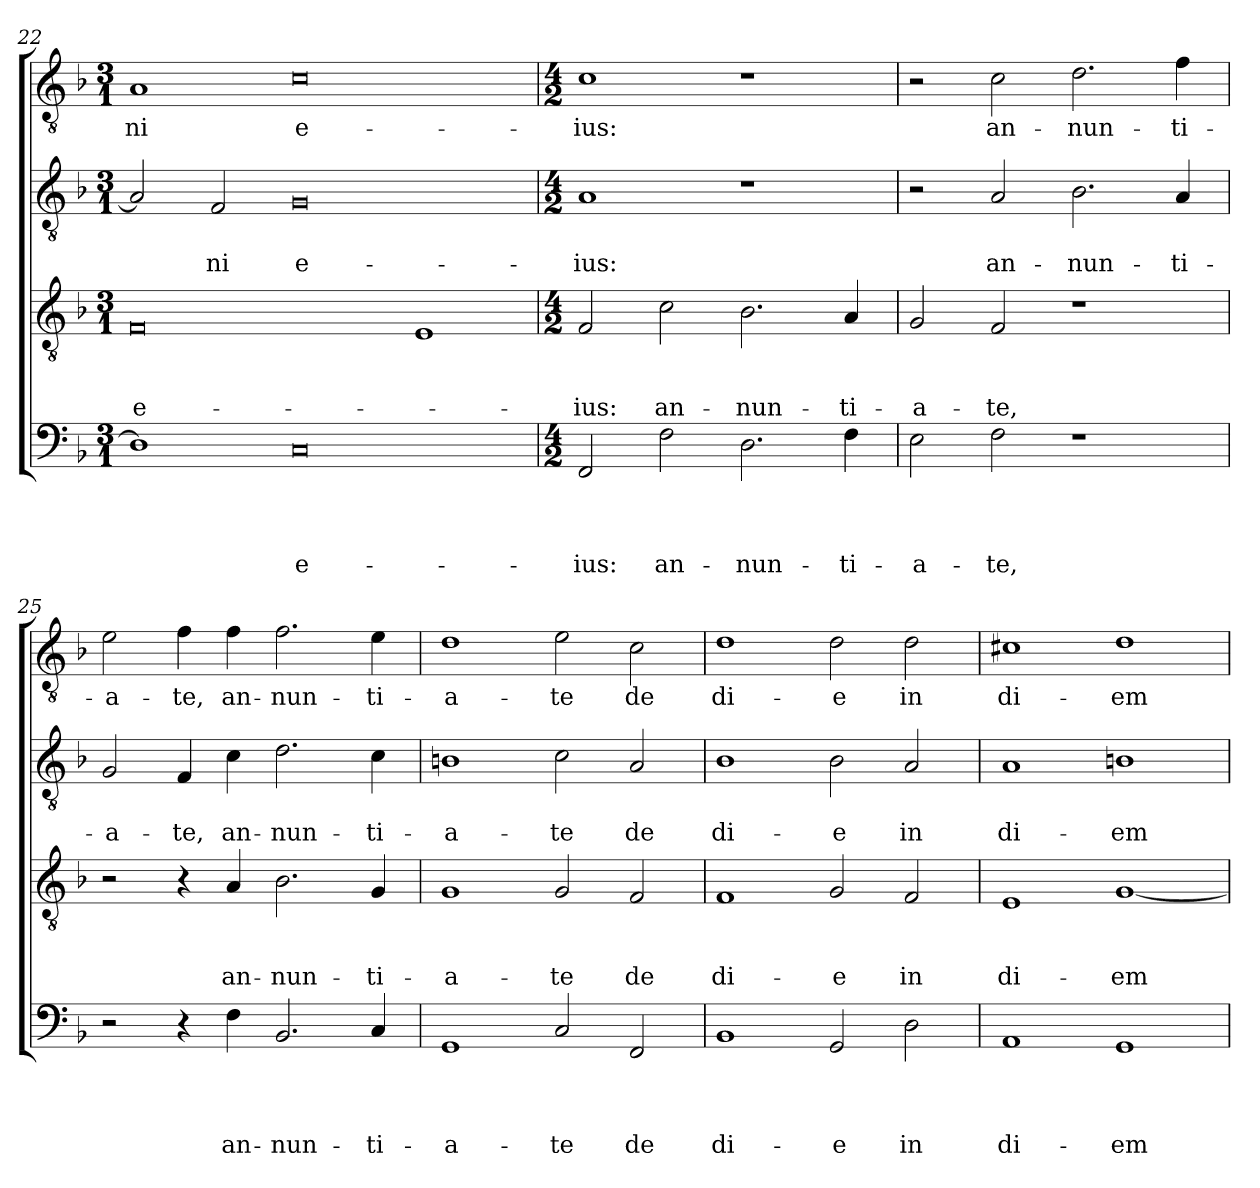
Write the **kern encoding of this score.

**kern	**text	**text	**text	**text	**kern	**text	**text	**text	**kern	**text	**text	**kern	**text
*part4	*part4	*part4	*part4	*part4	*part3	*part3	*part3	*part3	*part2	*part2	*part2	*part1	*part1
*staff4	*staff4	*staff4	*staff4	*staff4	*staff3	*staff3	*staff3	*staff3	*staff2	*staff2	*staff2	*staff1	*staff1
*clefF4	*	*	*	*	*clefGv2	*	*	*	*clefGv2	*	*	*clefGv2	*
*k[b-]	*	*	*	*	*k[b-]	*	*	*	*k[b-]	*	*	*k[b-]	*
*F:	*	*	*	*	*F:	*	*	*	*F:	*	*	*F:	*
*M3/1	*	*	*	*	*M3/1	*	*	*	*M3/1	*	*	*M3/1	*
=22	=22	=22	=22	=22	=22	=22	=22	=22	=22	=22	=22	=22	=22
1D]	.	.	.	.	0F	.	.	e-	2A/]	.	.	1A	-ni
.	.	.	.	.	.	.	.	.	2F/	.	-ni	.	.
0C	.	.	.	e-	.	.	.	.	0G	.	e-	0c	e-
.	.	.	.	.	1E	.	.	.	.	.	.	.	.
=23	=23	=23	=23	=23	=23	=23	=23	=23	=23	=23	=23	=23	=23
*M4/2	*	*	*	*	*M4/2	*	*	*	*M4/2	*	*	*M4/2	*
2FF/	.	.	.	-ius:	2F/	.	.	-ius:	1A	.	-ius:	1c	-ius:
2F\	.	.	.	an-	2c\	.	.	an-	.	.	.	.	.
2.D\	.	.	.	-nun-	2.B-\	.	.	-nun-	1r	.	.	1r	.
4F\	.	.	.	-ti-	4A/	.	.	-ti-	.	.	.	.	.
!!LO:PB:g=z
=24	=24	=24	=24	=24	=24	=24	=24	=24	=24	=24	=24	=24	=24
2E\	.	.	.	-a-	2G/	.	.	-a-	2r	.	.	2r	.
2F\	.	.	.	-te,	2F/	.	.	-te,	2A/	.	an-	2c\	an-
1r	.	.	.	.	1r	.	.	.	2.B-\	.	-nun-	2.d\	-nun-
.	.	.	.	.	.	.	.	.	4A/	.	-ti-	4f\	-ti-
=25	=25	=25	=25	=25	=25	=25	=25	=25	=25	=25	=25	=25	=25
2r	.	.	.	.	2r	.	.	.	2G/	.	-a-	2e\	-a-
4r	.	.	.	.	4r	.	.	.	4F/	.	-te,	4f\	-te,
4F\	.	.	.	an-	4A/	.	.	an-	4c\	.	an-	4f\	an-
2.BB-/	.	.	.	-nun-	2.B-\	.	.	-nun-	2.d\	.	-nun-	2.f\	-nun-
4C/	.	.	.	-ti-	4G/	.	.	-ti-	4c\	.	-ti-	4e\	-ti-
=26	=26	=26	=26	=26	=26	=26	=26	=26	=26	=26	=26	=26	=26
1GG	.	.	.	-a-	1G	.	.	-a-	1Bn	.	-a-	1d	-a-
2C/	.	.	.	-te	2G/	.	.	-te	2c\	.	-te	2e\	-te
2FF/	.	.	.	de	2F/	.	.	de	2A/	.	de	2c\	de
=27	=27	=27	=27	=27	=27	=27	=27	=27	=27	=27	=27	=27	=27
1BB-	.	.	.	di-	1F	.	.	di-	1B-	.	di-	1d	di-
2GG/	.	.	.	-e	2G/	.	.	-e	2B-\	.	-e	2d\	-e
2D\	.	.	.	in	2F/	.	.	in	2A/	.	in	2d\	in
=28	=28	=28	=28	=28	=28	=28	=28	=28	=28	=28	=28	=28	=28
1AA	.	.	.	di-	1E	.	.	di-	1A	.	di-	1c#X	di-
1GG	.	.	.	-em	[1G	.	.	-em	1Bn	.	-em	1d	-em
=	=	=	=	=	=	=	=	=	=	=	=	=	=
*-	*-	*-	*-	*-	*-	*-	*-	*-	*-	*-	*-	*-	*-
